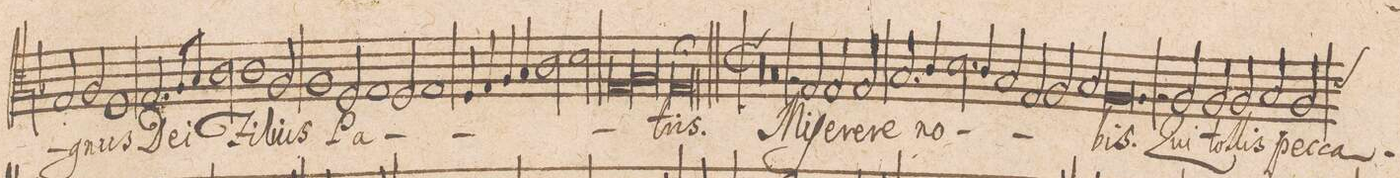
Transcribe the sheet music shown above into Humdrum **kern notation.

**kern	**text
*I"TENOR.	*
*clefC3	*
*k[b-]	*
*met(c|)	*
*M2/1	*
2G/	.
2A/	.
=41-	=41-
1F/	-gnus
2.G/	De-
8A/L	.
8B-/J	.
=42-	=42-
2c\	-i
1c\	Fi-
2A/	-li-
=43-	=43-
1A/	-us
2F/	Pa-
1G/	.
=44-	=44-
2F/	.
1G/	.
=45-	=45-
4F/	.
4G/	.
4A/	.
4B-/	.
2c\	.
2d\	.
=46-	=46-
*lig	*
1G/	.
1A/	.
*Xlig	*
=47-	=47-
0G/;	-tris
=48||	=48||
*M2/1	*
*met(c|)	*
00r	.
=49-	=49-
=50-	=50-
0r	.
=51-	=51-
2r	.
2G/	Mi-
2G/	-ſe-
2G/	-re-
=52-	=52-
2.B-/	-re
4c/	.
2.d\	no-
4c/	.
=53-	=53-
2B-/	.
2G/	.
2A/	.
2B-/	.
=54-	=54-
0.A/	-bis.
=55-	=55-
2r	.
2A/	Qui
=56-	=56-
2A/	tol-
2A/	-lis
2B-/	pec-
*custos:B	*
2A/	-ca-
=57-	=57-
*-	*-
